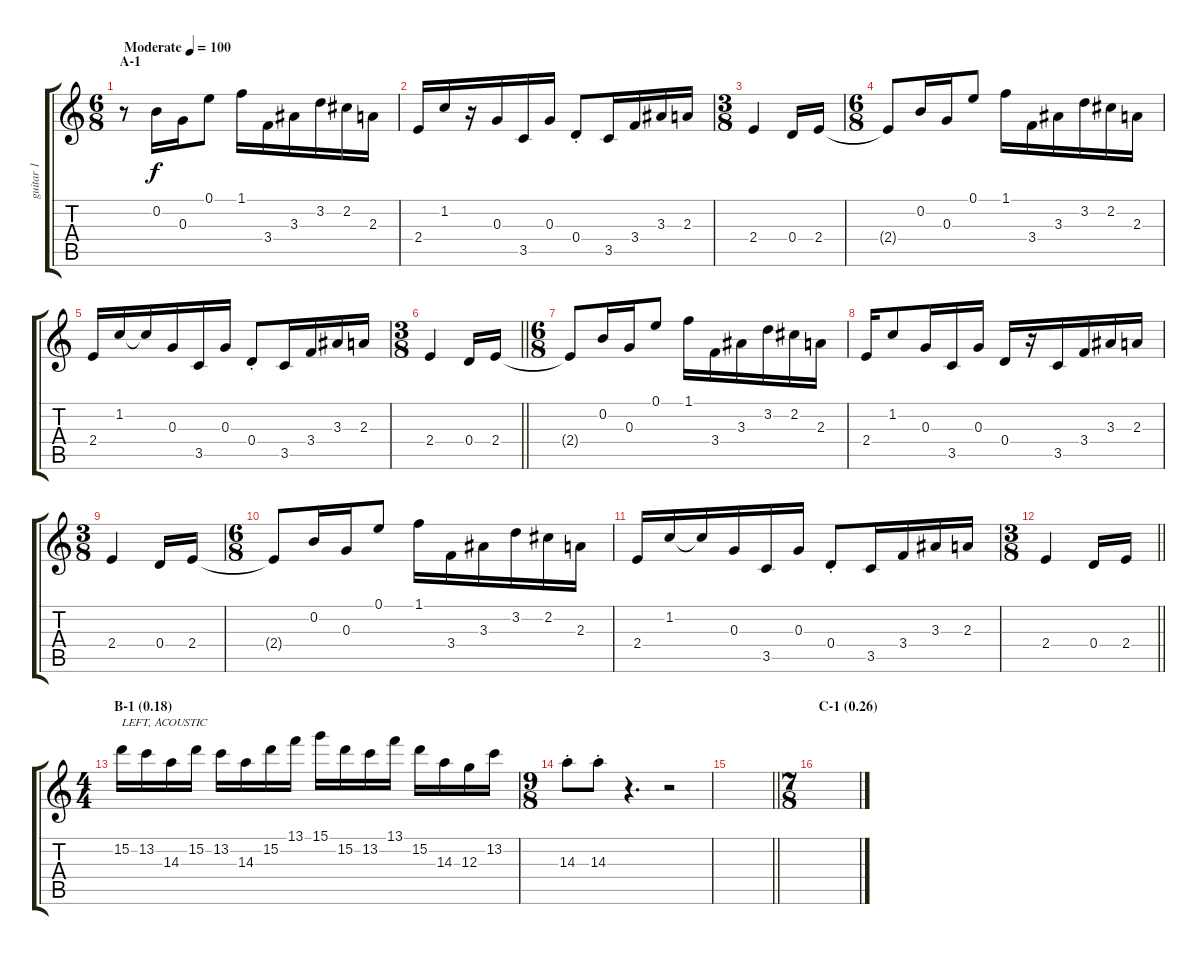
\track ("guitar 1" "guitar 1") {instrument electricguitarjazz}
\staff {score tabs}
\tuning (E4 B3 G3 D3 A2 E2) {hide}
\ts (6 8)
\section ("" "A-1")
\tempo (100 "Moderate")
\clef g2
\ks c
r.8{dy f instrument electricguitarjazz} 0.2.16 0.3.16 0.1.8 1.1.16 3.4.16 3.3.16 3.2.16 2.2.16 2.3.16 |
2.4.16 1.2.16 r.16 0.3.16 3.5.16 0.3.16 0.4{st}.8 3.5.16 3.4.16 3.3.16 2.3.16 |
\ts (3 8)
2.4.4 0.4.16 2.4.16 |
\ts (6 8)
2.4{t}.8 0.2.16 0.3.16 0.1.8 1.1.16 3.4.16 3.3.16 3.2.16 2.2.16 2.3.16 |
2.4.16 1.2.16 1.2{t}.16 0.3.16 3.5.16 0.3.16 0.4{st}.8 3.5.16 3.4.16 3.3.16 2.3.16 |
\ts (3 8)
\barLineRight lightlight
2.4.4 0.4.16 2.4.16 |
\ts (6 8)
2.4{t}.8 0.2.16 0.3.16 0.1.8 1.1.16 3.4.16 3.3.16 3.2.16 2.2.16 2.3.16 |
2.4.16 1.2.8 0.3.16 3.5.16 0.3.16 0.4.16 r.16 3.5.16 3.4.16 3.3.16 2.3.16 |
\ts (3 8)
2.4.4 0.4.16 2.4.16 |
\ts (6 8)
2.4{t}.8 0.2.16 0.3.16 0.1.8 1.1.16 3.4.16 3.3.16 3.2.16 2.2.16 2.3.16 |
2.4.16 1.2.16 1.2{t}.16 0.3.16 3.5.16 0.3.16 0.4{st}.8 3.5.16 3.4.16 3.3.16 2.3.16 |
\ts (3 8)
\barLineRight lightlight
2.4.4 0.4.16 2.4.16 |
\ts (4 4)
\section ("" "B-1 (0.18)")
15.2.16{txt "LEFT, ACOUSTIC" balance 0 instrument acousticguitarsteel} 13.2.16 14.3.16 15.2.16 13.2.16 14.3.16 15.2.16 13.1.16 15.1.16 15.2.16 13.2.16 13.1.16 15.2.16 14.3.16 12.3.16 13.2.16 |
\ts (9 8)
14.3{st}.8 14.3{st}.8 r.4{d} r.2 |
\barLineRight lightlight
|
\ts (7 8)
\section ("" "C-1 (0.26)")
